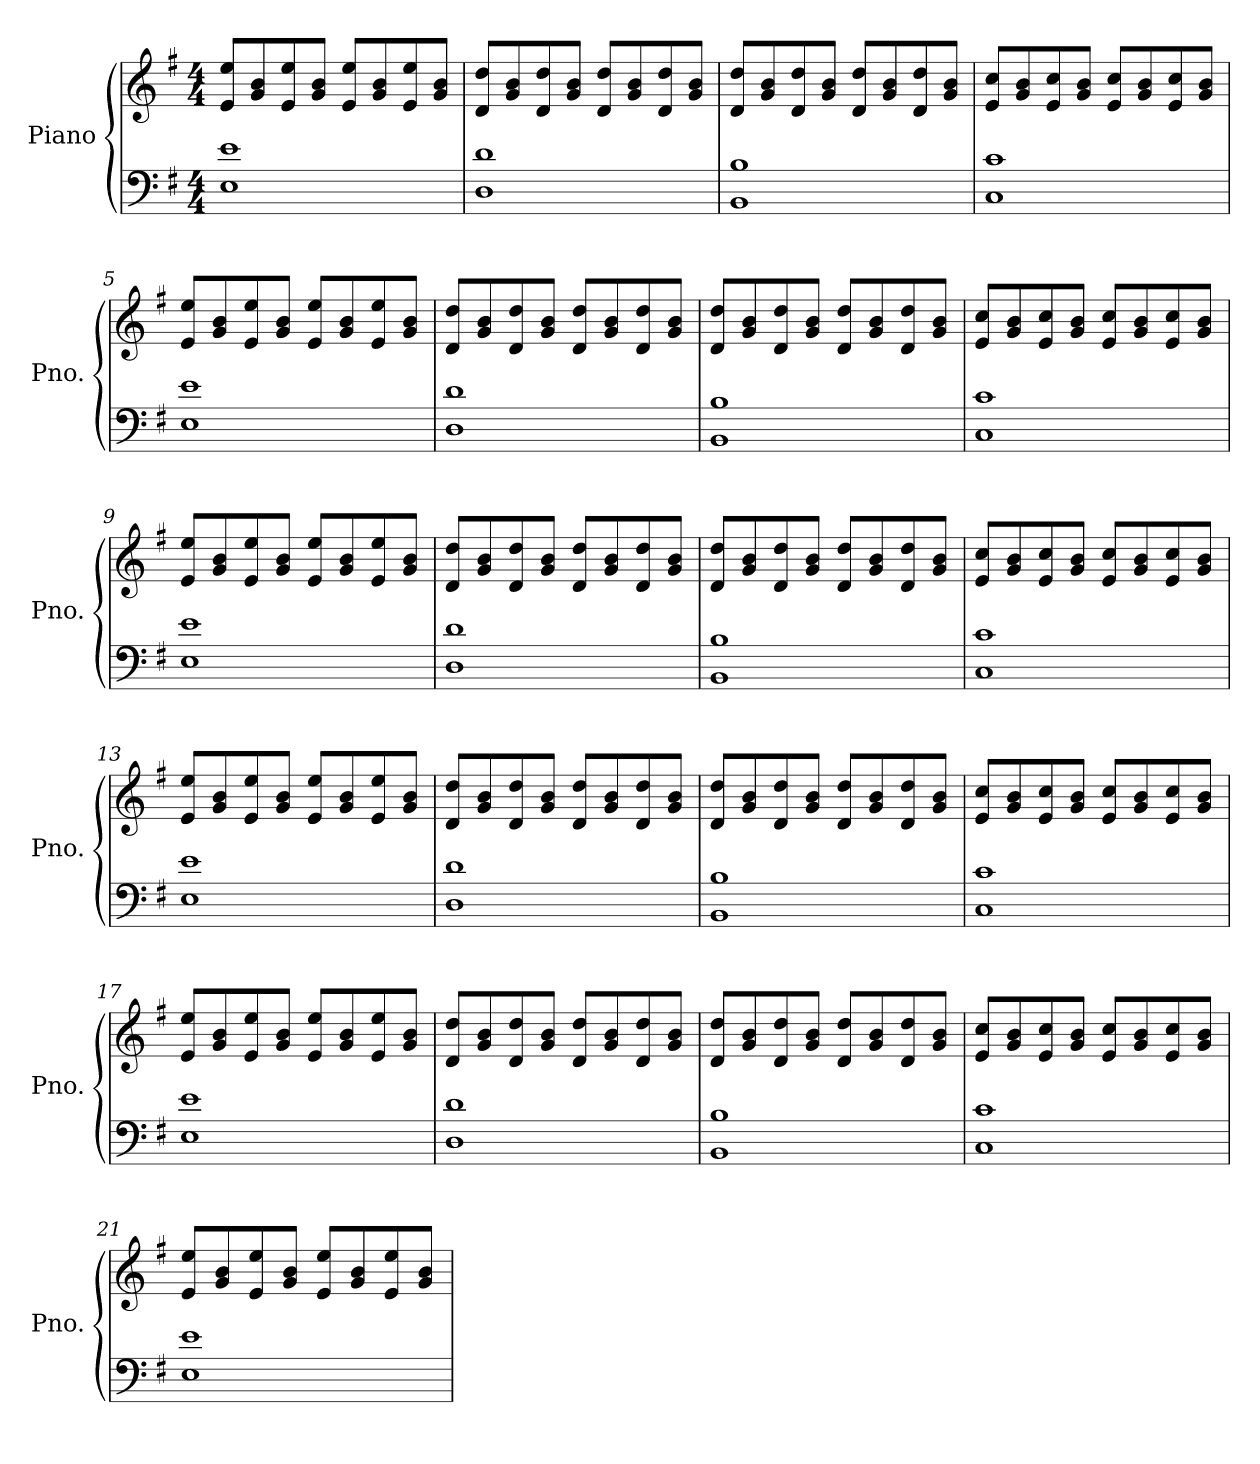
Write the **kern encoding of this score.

**kern	**kern
*part1	*part1
*staff2	*staff1
*I"Piano	*
*I'Pno.	*
*clefF4	*clefG2
*k[f#]	*k[f#]
*M4/4	*M4/4
=1	=1
1E 1e	8e/ 8ee/L
.	8g/ 8b/
.	8e/ 8ee/
.	8g/ 8b/J
.	8e/ 8ee/L
.	8g/ 8b/
.	8e/ 8ee/
.	8g/ 8b/J
=2	=2
1D 1d	8d/ 8dd/L
.	8g/ 8b/
.	8d/ 8dd/
.	8g/ 8b/J
.	8d/ 8dd/L
.	8g/ 8b/
.	8d/ 8dd/
.	8g/ 8b/J
=3	=3
1BB 1B	8d/ 8dd/L
.	8g/ 8b/
.	8d/ 8dd/
.	8g/ 8b/J
.	8d/ 8dd/L
.	8g/ 8b/
.	8d/ 8dd/
.	8g/ 8b/J
=4	=4
1C 1c	8e/ 8cc/L
.	8g/ 8b/
.	8e/ 8cc/
.	8g/ 8b/J
.	8e/ 8cc/L
.	8g/ 8b/
.	8e/ 8cc/
.	8g/ 8b/J
=5	=5
1E 1e	8e/ 8ee/L
.	8g/ 8b/
.	8e/ 8ee/
.	8g/ 8b/J
.	8e/ 8ee/L
.	8g/ 8b/
.	8e/ 8ee/
.	8g/ 8b/J
!!LO:LB:g=z
=6	=6
1D 1d	8d/ 8dd/L
.	8g/ 8b/
.	8d/ 8dd/
.	8g/ 8b/J
.	8d/ 8dd/L
.	8g/ 8b/
.	8d/ 8dd/
.	8g/ 8b/J
=7	=7
1BB 1B	8d/ 8dd/L
.	8g/ 8b/
.	8d/ 8dd/
.	8g/ 8b/J
.	8d/ 8dd/L
.	8g/ 8b/
.	8d/ 8dd/
.	8g/ 8b/J
=8	=8
1C 1c	8e/ 8cc/L
.	8g/ 8b/
.	8e/ 8cc/
.	8g/ 8b/J
.	8e/ 8cc/L
.	8g/ 8b/
.	8e/ 8cc/
.	8g/ 8b/J
=9	=9
1E 1e	8e/ 8ee/L
.	8g/ 8b/
.	8e/ 8ee/
.	8g/ 8b/J
.	8e/ 8ee/L
.	8g/ 8b/
.	8e/ 8ee/
.	8g/ 8b/J
=10	=10
1D 1d	8d/ 8dd/L
.	8g/ 8b/
.	8d/ 8dd/
.	8g/ 8b/J
.	8d/ 8dd/L
.	8g/ 8b/
.	8d/ 8dd/
.	8g/ 8b/J
!!LO:LB:g=z
=11	=11
1BB 1B	8d/ 8dd/L
.	8g/ 8b/
.	8d/ 8dd/
.	8g/ 8b/J
.	8d/ 8dd/L
.	8g/ 8b/
.	8d/ 8dd/
.	8g/ 8b/J
=12	=12
1C 1c	8e/ 8cc/L
.	8g/ 8b/
.	8e/ 8cc/
.	8g/ 8b/J
.	8e/ 8cc/L
.	8g/ 8b/
.	8e/ 8cc/
.	8g/ 8b/J
=13	=13
1E 1e	8e/ 8ee/L
.	8g/ 8b/
.	8e/ 8ee/
.	8g/ 8b/J
.	8e/ 8ee/L
.	8g/ 8b/
.	8e/ 8ee/
.	8g/ 8b/J
=14	=14
1D 1d	8d/ 8dd/L
.	8g/ 8b/
.	8d/ 8dd/
.	8g/ 8b/J
.	8d/ 8dd/L
.	8g/ 8b/
.	8d/ 8dd/
.	8g/ 8b/J
=15	=15
1BB 1B	8d/ 8dd/L
.	8g/ 8b/
.	8d/ 8dd/
.	8g/ 8b/J
.	8d/ 8dd/L
.	8g/ 8b/
.	8d/ 8dd/
.	8g/ 8b/J
!!LO:LB:g=z
=16	=16
1C 1c	8e/ 8cc/L
.	8g/ 8b/
.	8e/ 8cc/
.	8g/ 8b/J
.	8e/ 8cc/L
.	8g/ 8b/
.	8e/ 8cc/
.	8g/ 8b/J
=17	=17
1E 1e	8e/ 8ee/L
.	8g/ 8b/
.	8e/ 8ee/
.	8g/ 8b/J
.	8e/ 8ee/L
.	8g/ 8b/
.	8e/ 8ee/
.	8g/ 8b/J
=18	=18
1D 1d	8d/ 8dd/L
.	8g/ 8b/
.	8d/ 8dd/
.	8g/ 8b/J
.	8d/ 8dd/L
.	8g/ 8b/
.	8d/ 8dd/
.	8g/ 8b/J
=19	=19
1BB 1B	8d/ 8dd/L
.	8g/ 8b/
.	8d/ 8dd/
.	8g/ 8b/J
.	8d/ 8dd/L
.	8g/ 8b/
.	8d/ 8dd/
.	8g/ 8b/J
=20	=20
1C 1c	8e/ 8cc/L
.	8g/ 8b/
.	8e/ 8cc/
.	8g/ 8b/J
.	8e/ 8cc/L
.	8g/ 8b/
.	8e/ 8cc/
.	8g/ 8b/J
!!LO:LB:g=z
=21	=21
1E 1e	8e/ 8ee/L
.	8g/ 8b/
.	8e/ 8ee/
.	8g/ 8b/J
.	8e/ 8ee/L
.	8g/ 8b/
.	8e/ 8ee/
.	8g/ 8b/J
=	=
*-	*-
